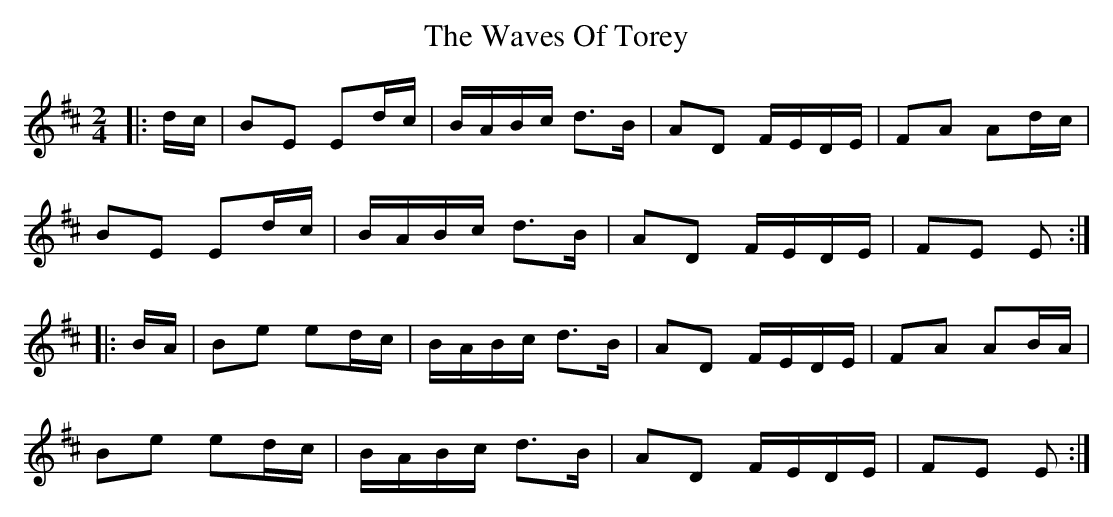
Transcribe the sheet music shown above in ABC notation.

X:1
T: The Waves Of Torey
M: 2/4
L: 1/8
K: Edor
|:d/c/|BE Ed/c/|B/A/B/c/ d>B|AD F/E/D/E/|FA Ad/c/|
BE Ed/c/|B/A/B/c/ d>B|AD F/E/D/E/|FE E:|
|:B/A/|Be ed/c/|B/A/B/c/ d>B|AD F/E/D/E/|FA AB/A/|
Be ed/c/|B/A/B/c/ d>B|AD F/E/D/E/|FE E:|
